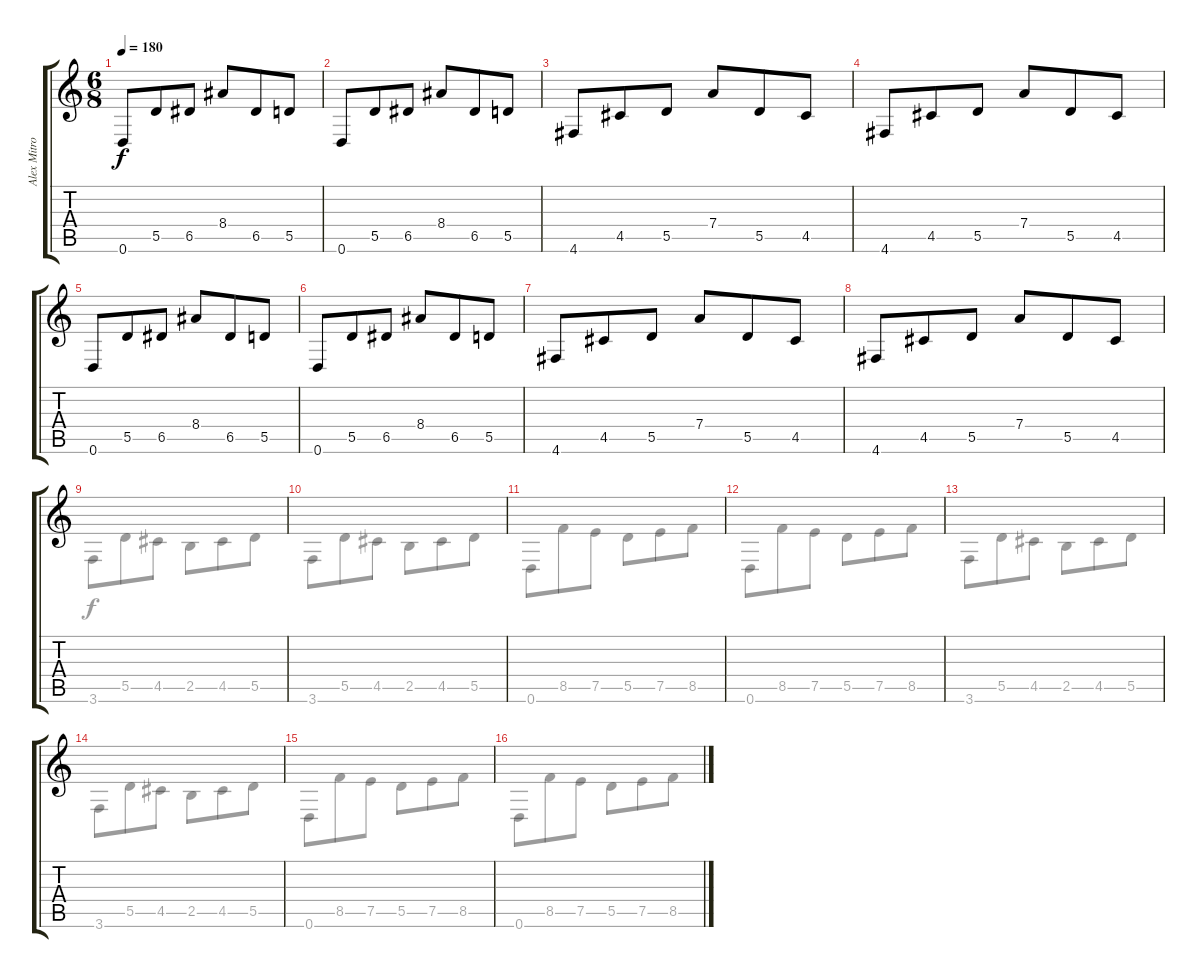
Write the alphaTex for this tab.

\track ("Alex Mitroff" "Alex Mitro") {instrument overdrivenguitar}
\staff {score tabs}
\tuning (E4 B3 G3 D3 A2 D2) {hide}
\voice
\ts (6 8)
\tempo 180
\clef g2
\ks c
0.6.8{dy f} 5.5.8 6.5.8 8.4.8 6.5.8 5.5.8 |
0.6.8 5.5.8 6.5.8 8.4.8 6.5.8 5.5.8 |
4.6.8 4.5.8 5.5.8 7.4.8 5.5.8 4.5.8 |
4.6.8 4.5.8 5.5.8 7.4.8 5.5.8 4.5.8 |
0.6.8 5.5.8 6.5.8 8.4.8 6.5.8 5.5.8 |
0.6.8 5.5.8 6.5.8 8.4.8 6.5.8 5.5.8 |
4.6.8 4.5.8 5.5.8 7.4.8 5.5.8 4.5.8 |
4.6.8 4.5.8 5.5.8 7.4.8 5.5.8 4.5.8 |
|
|
|
|
|
|
|
\voice
\clef g2
\ottava regular
\simile none
\ks c
|
|
|
|
|
|
|
|
3.6.8 5.5.8 4.5.8 2.5.8 4.5.8 5.5.8 |
3.6.8 5.5.8 4.5.8 2.5.8 4.5.8 5.5.8 |
0.6.8 8.5.8 7.5.8 5.5.8 7.5.8 8.5.8 |
0.6.8 8.5.8 7.5.8 5.5.8 7.5.8 8.5.8 |
3.6.8 5.5.8 4.5.8 2.5.8 4.5.8 5.5.8 |
3.6.8 5.5.8 4.5.8 2.5.8 4.5.8 5.5.8 |
0.6.8 8.5.8 7.5.8 5.5.8 7.5.8 8.5.8 |
0.6.8 8.5.8 7.5.8 5.5.8 7.5.8 8.5.8
